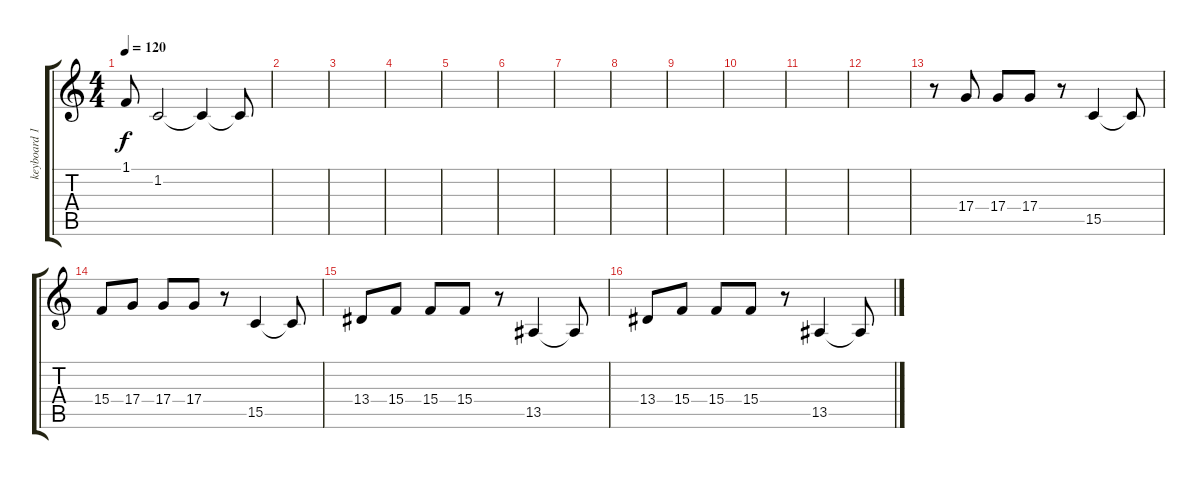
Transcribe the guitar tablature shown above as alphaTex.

\track ("keyboard 1" "keyboard 1") {instrument pad7halo}
\staff {score tabs}
\tuning (E4 B3 G3 D3 A2 E2) {hide}
\ts (4 4)
\tempo 120
\clef g2
\ks c
1.1{t}.8{dy f} 1.2.2 1.2{t}.4 1.2{t}.8 |
|
|
|
|
|
|
|
|
|
|
|
r.8{volume 9 instrument pad7halo} 17.4.8 17.4.8 17.4.8 r.8 15.5.4 15.5{t}.8 |
15.4.8 17.4.8 17.4.8 17.4.8 r.8 15.5.4 15.5{t}.8 |
13.4.8 15.4.8 15.4.8 15.4.8 r.8 13.5.4 13.5{t}.8 |
13.4.8 15.4.8 15.4.8 15.4.8 r.8 13.5.4 13.5{t}.8
